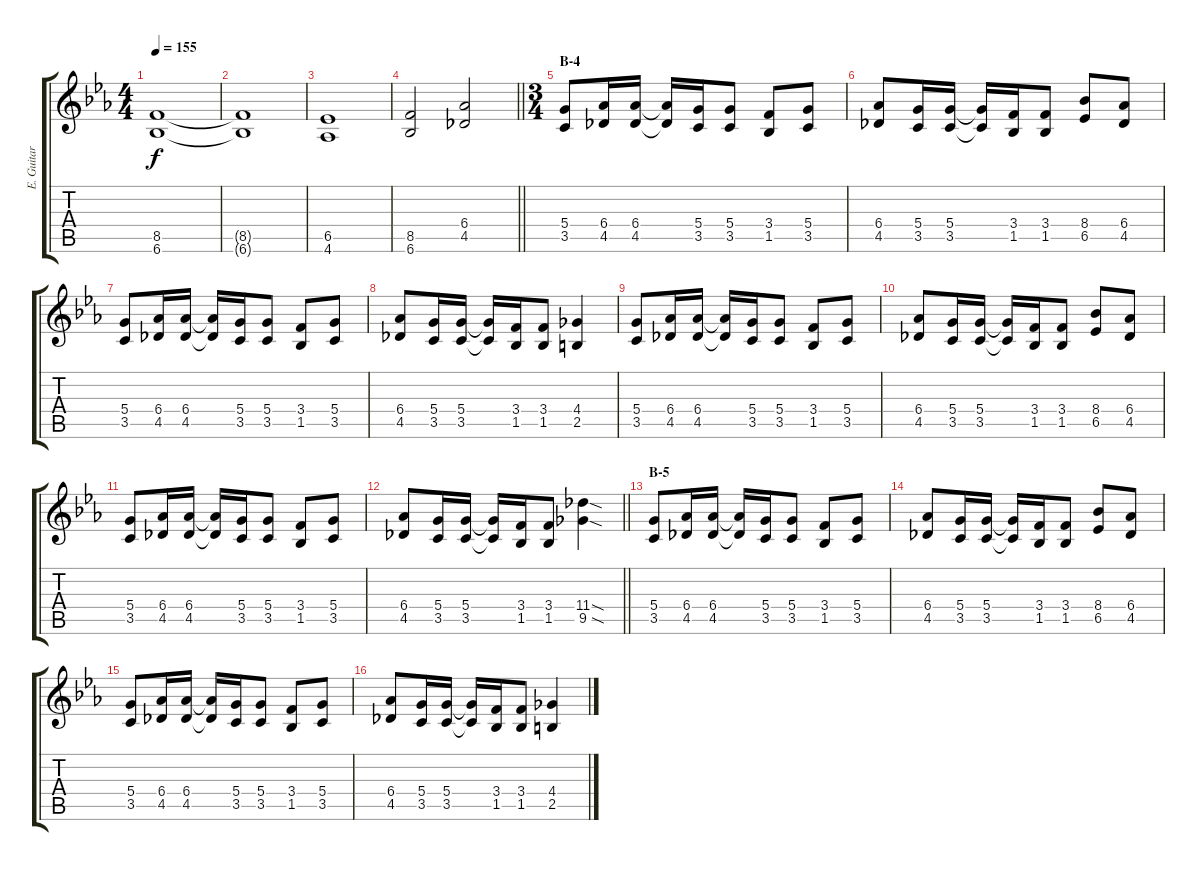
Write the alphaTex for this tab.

\track ("E. Guitar II" "E. Guitar ") {instrument overdrivenguitar}
\staff {score tabs}
\tuning (E4 B3 G3 D3 A2 E2) {hide}
\ts (4 4)
\tempo 155
\clef g2
\ks eb
(8.5 6.6).1{dy f} |
(8.5{t} 6.6{t}).1 |
(6.5 4.6).1 |
\barLineRight lightlight
(8.5 6.6).2 (6.4 4.5).2 |
\ts (3 4)
\section ("" "B-4")
(5.4 3.5).8 (6.4 4.5).16 (6.4 4.5).16 (6.4{t} 4.5{t}).16 (5.4 3.5).16 (5.4 3.5).8 (3.4 1.5).8 (5.4 3.5).8 |
(6.4 4.5).8 (5.4 3.5).16 (5.4 3.5).16 (5.4{t} 3.5{t}).16 (3.4 1.5).16 (3.4 1.5).8 (8.4 6.5).8 (6.4 4.5).8 |
(5.4 3.5).8 (6.4 4.5).16 (6.4 4.5).16 (6.4{t} 4.5{t}).16 (5.4 3.5).16 (5.4 3.5).8 (3.4 1.5).8 (5.4 3.5).8 |
(6.4 4.5).8 (5.4 3.5).16 (5.4 3.5).16 (5.4{t} 3.5{t}).16 (3.4 1.5).16 (3.4 1.5).8 (4.4 2.5).4 |
(5.4 3.5).8 (6.4 4.5).16 (6.4 4.5).16 (6.4{t} 4.5{t}).16 (5.4 3.5).16 (5.4 3.5).8 (3.4 1.5).8 (5.4 3.5).8 |
(6.4 4.5).8 (5.4 3.5).16 (5.4 3.5).16 (5.4{t} 3.5{t}).16 (3.4 1.5).16 (3.4 1.5).8 (8.4 6.5).8 (6.4 4.5).8 |
(5.4 3.5).8 (6.4 4.5).16 (6.4 4.5).16 (6.4{t} 4.5{t}).16 (5.4 3.5).16 (5.4 3.5).8 (3.4 1.5).8 (5.4 3.5).8 |
\barLineRight lightlight
(6.4 4.5).8 (5.4 3.5).16 (5.4 3.5).16 (5.4{t} 3.5{t}).16 (3.4 1.5).16 (3.4 1.5).8 (11.4{sod} 9.5{sod}).4 |
\section ("" "B-5")
(5.4 3.5).8 (6.4 4.5).16 (6.4 4.5).16 (6.4{t} 4.5{t}).16 (5.4 3.5).16 (5.4 3.5).8 (3.4 1.5).8 (5.4 3.5).8 |
(6.4 4.5).8 (5.4 3.5).16 (5.4 3.5).16 (5.4{t} 3.5{t}).16 (3.4 1.5).16 (3.4 1.5).8 (8.4 6.5).8 (6.4 4.5).8 |
(5.4 3.5).8 (6.4 4.5).16 (6.4 4.5).16 (6.4{t} 4.5{t}).16 (5.4 3.5).16 (5.4 3.5).8 (3.4 1.5).8 (5.4 3.5).8 |
(6.4 4.5).8 (5.4 3.5).16 (5.4 3.5).16 (5.4{t} 3.5{t}).16 (3.4 1.5).16 (3.4 1.5).8 (4.4 2.5).4
